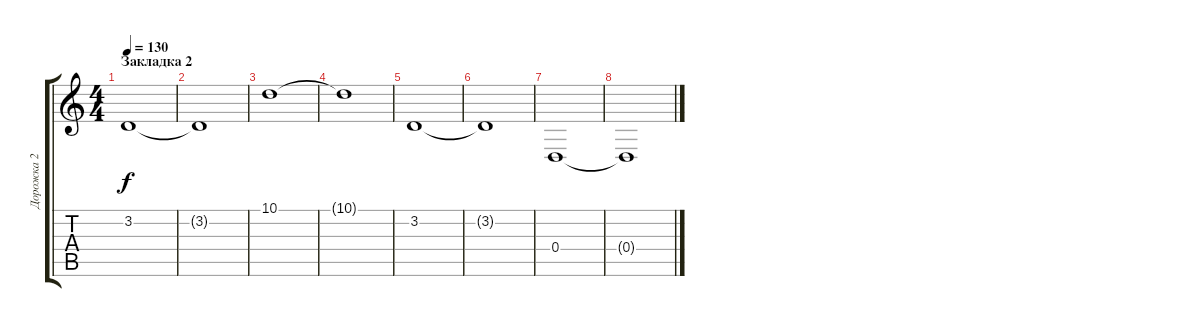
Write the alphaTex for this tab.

\track ("Дорожка 2" "Дорожка 2") {instrument acousticgrandpiano}
\staff {score tabs}
\tuning (E4 B3 G3 D3 A2 E2) {hide}
\ts (4 4)
\section ("" "Закладка 2")
\tempo 130
\clef g2
\ks c
3.2.1{dy f} |
3.2{t}.1 |
10.1.1 |
10.1{t}.1 |
3.2.1 |
3.2{t}.1 |
0.4.1 |
0.4{t}.1
